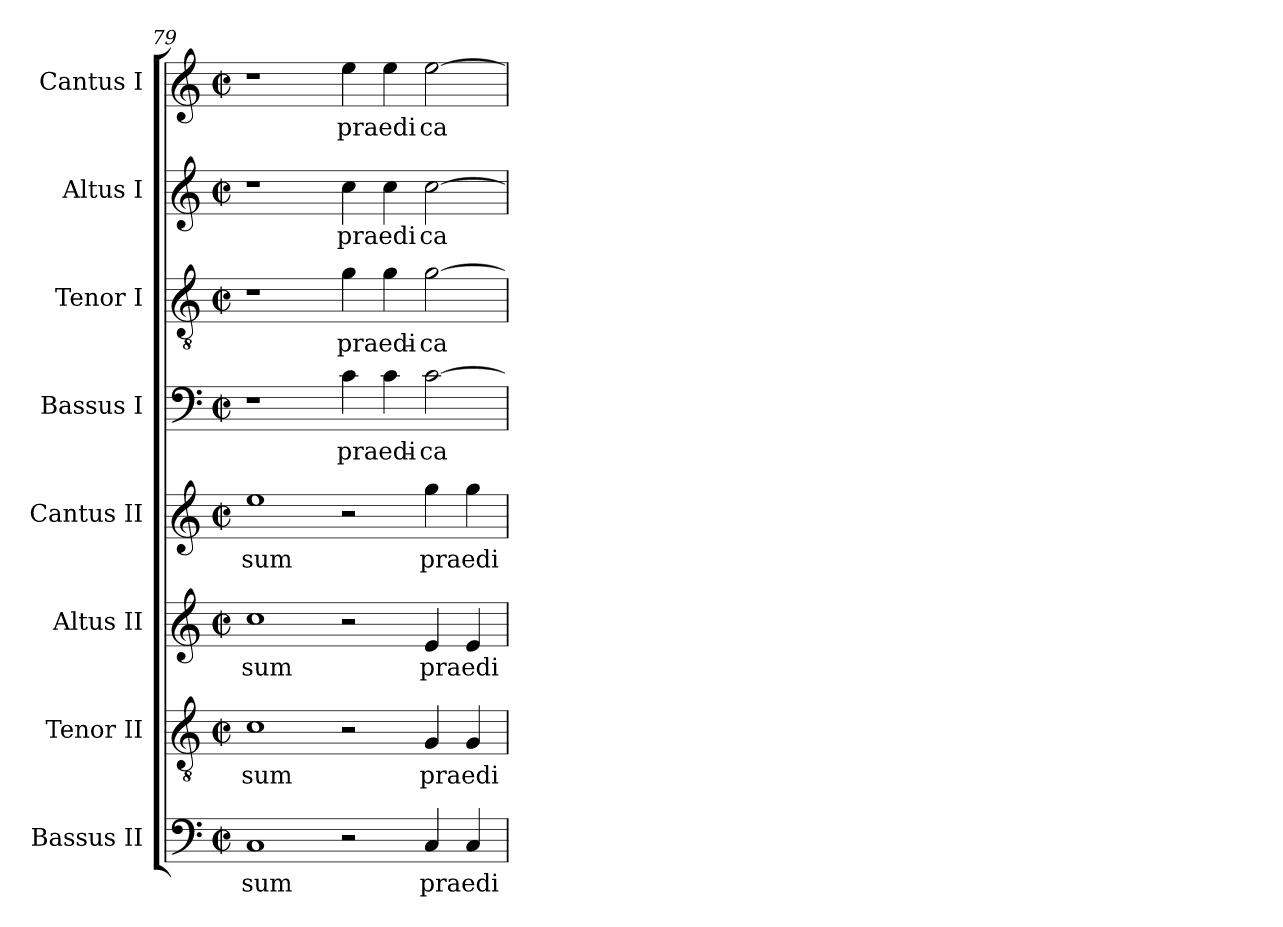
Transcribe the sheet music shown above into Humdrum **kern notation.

**kern	**text	**kern	**text	**kern	**text	**kern	**text	**kern	**text	**kern	**text	**kern	**text	**kern	**text
*part8	*part8	*part7	*part7	*part6	*part6	*part5	*part5	*part4	*part4	*part3	*part3	*part2	*part2	*part1	*part1
*staff8	*staff8	*staff7	*staff7	*staff6	*staff6	*staff5	*staff5	*staff4	*staff4	*staff3	*staff3	*staff2	*staff2	*staff1	*staff1
*I"Bassus II	*	*I"Tenor II	*	*I"Altus II	*	*I"Cantus II	*	*I"Bassus I	*	*I"Tenor I	*	*I"Altus I	*	*I"Cantus I	*
!!LO:LB:g=z
*clefF4	*	*clefGv2	*	*clefG2	*	*clefG2	*	*clefF4	*	*clefGv2	*	*clefG2	*	*clefG2	*
*M2/2	*	*M2/2	*	*M2/2	*	*M2/2	*	*M2/2	*	*M2/2	*	*M2/2	*	*M2/2	*
*met(c|)	*	*met(c|)	*	*met(c|)	*	*met(c|)	*	*met(c|)	*	*met(c|)	*	*met(c|)	*	*met(c|)	*
=79	=79	=79	=79	=79	=79	=79	=79	=79	=79	=79	=79	=79	=79	=79	=79
!	!LO:LY:b:cj	!	!LO:LY:b:cj	!	!LO:LY:b:cj	!	!LO:LY:b:cj	!	!	!	!	!	!	!	!
1C	sum	1c	-sum	1cc	-sum	1ee	sum	1r	.	1r	.	1r	.	1r	.
!	!	!	!	!	!	!	!	!	!LO:LY:b:cj	!	!LO:LY:b:cj	!	!LO:LY:b:cj	!	!LO:LY:b:cj
2r	.	2r	.	2r	.	2r	.	4c\	praedi-	4g\	praedi-	4cc\	praedi	4ee\	praedi
.	.	.	.	.	.	.	.	4c\	.	4g\	.	4cc\	.	4ee\	.
!	!LO:LY:b:cj	!	!LO:LY:b:cj	!	!LO:LY:b:cj	!	!LO:LY:b:cj	!	!LO:LY:b:cj	!	!LO:LY:b:cj	!	!LO:LY:b:cj	!	!LO:LY:b:cj
4C/	praedi-	4G/	praedi-	4e/	praedi	4gg\	praedi-	[>2c\	-ca-	[>2g\	-ca-	[>2cc\	ca	[>2ee\	ca
4C/	.	4G/	.	4e/	.	4gg\	.	.	.	.	.	.	.	.	.
=	=	=	=	=	=	=	=	=	=	=	=	=	=	=	=
*-	*-	*-	*-	*-	*-	*-	*-	*-	*-	*-	*-	*-	*-	*-	*-
